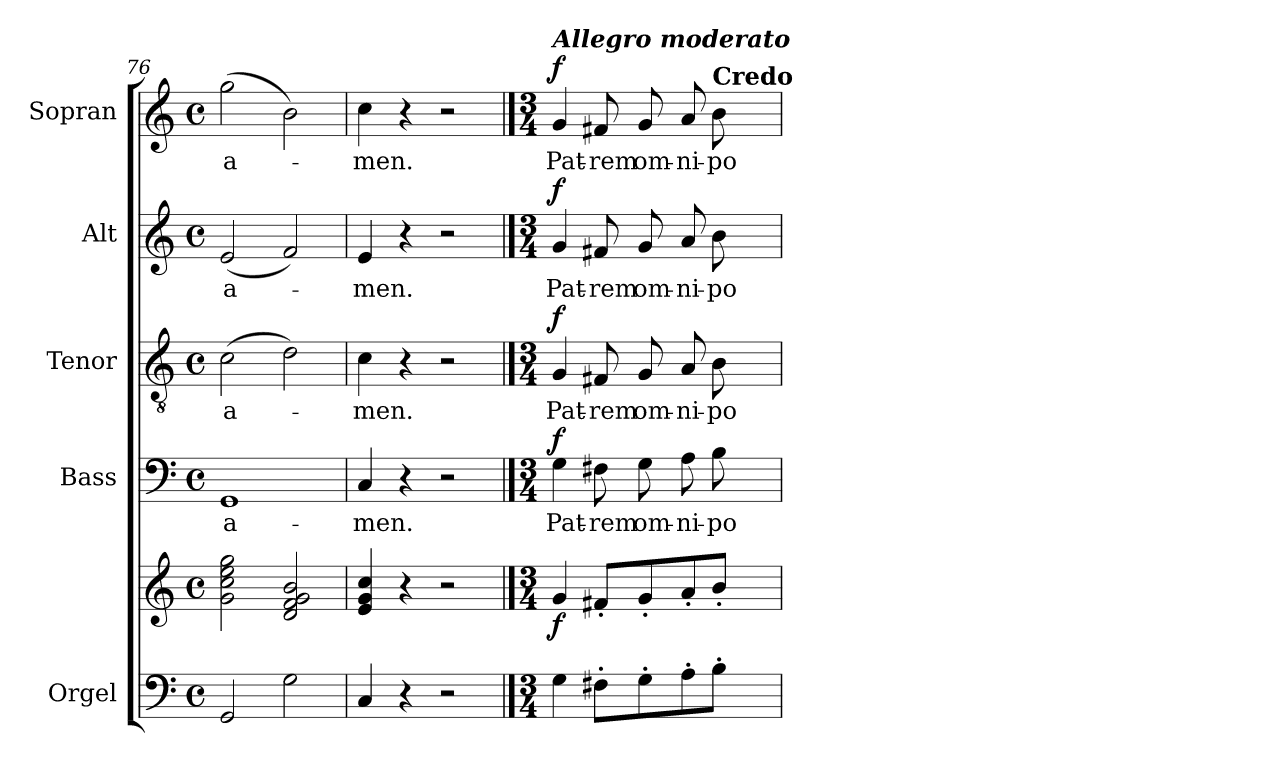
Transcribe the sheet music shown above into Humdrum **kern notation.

**kern	**kern	**dynam	**kern	**text	**dynam	**kern	**text	**dynam	**kern	**text	**dynam	**kern	**text	**dynam
*part5	*part5	*part5	*part4	*part4	*part4	*part3	*part3	*part3	*part2	*part2	*part2	*part1	*part1	*part1
*staff6	*staff5	*staff5/6	*staff4	*staff4	*staff4	*staff3	*staff3	*staff3	*staff2	*staff2	*staff2	*staff1	*staff1	*staff1
*I"Orgel	*	*	*I"Bass	*	*	*I"Tenor	*	*	*I"Alt	*	*	*I"Sopran	*	*
*I'Org.	*	*	*I'B.	*	*	*I'T.	*	*	*I'A.	*	*	*I'S.	*	*
*clefF4	*clefG2	*	*clefF4	*	*	*clefGv2	*	*	*clefG2	*	*	*clefG2	*	*
*k[]	*k[]	*	*k[]	*	*	*k[]	*	*	*k[]	*	*	*k[]	*	*
*C:	*C:	*	*C:	*	*	*C:	*	*	*C:	*	*	*C:	*	*
*M4/4	*M4/4	*	*M4/4	*	*	*M4/4	*	*	*M4/4	*	*	*M4/4	*	*
*met(c)	*met(c)	*	*met(c)	*	*	*met(c)	*	*	*met(c)	*	*	*met(c)	*	*
=76	=76	=76	=76	=76	=76	=76	=76	=76	=76	=76	=76	=76	=76	=76
!	!	!	!	!LO:LY:b	!	!	!LO:LY:b	!	!	!LO:LY:b	!	!	!LO:LY:b	!
2GG/	2g\ 2cc\ 2ee\ 2gg\	.	1GG	a-	.	(>2c\	a-	.	(<2e/	a-	.	(>2gg\	a-	.
2G\	2d/ 2f/ 2g/ 2b/	.	.	.	.	2d\)	.	.	2f/)	.	.	2b\)	.	.
=77	=77	=77	=77	=77	=77	=77	=77	=77	=77	=77	=77	=77	=77	=77
!	!	!	!	!LO:LY:b	!	!	!LO:LY:b	!	!	!LO:LY:b	!	!	!LO:LY:b	!
4C/	4e/ 4g/ 4cc/	.	4C/	-men.	.	4c\	-men.	.	4e/	-men.	.	4cc\	-men.	.
4r	4r	.	4r	.	.	4r	.	.	4r	.	.	4r	.	.
2r	2r	.	2r	.	.	2r	.	.	2r	.	.	2r	.	.
!!LO:LB:g=z
==78	==78	==78	==78	==78	==78	==78	==78	==78	==78	==78	==78	==78	==78	==78
*M3/4	*M3/4	*	*M3/4	*	*	*M3/4	*	*	*M3/4	*	*	*M3/4	*	*
!	!	!	!	!	!	!	!	!	!	!	!	!LO:TX:a:Bi:t=Allegro moderato	!	!
!	!	!LO:DY:b	!	!LO:LY:b	!LO:DY:a	!	!LO:LY:b	!LO:DY:a	!	!LO:LY:b	!LO:DY:a	!	!LO:LY:b	!LO:DY:a
4G\	4g/	f	4G\	Pat-	f	4G/	Pat-	f	4g/	Pat-	f	4g/	Pat-	f
!	!	!	!	!LO:LY:b	!	!	!LO:LY:b	!	!	!LO:LY:b	!	!	!LO:LY:b	!
8F#X'>\L	8f#X'</L	.	8F#X\	-rem	.	8F#X/	-rem	.	8f#X/	-rem	.	8f#X/	-rem	.
!	!	!	!	!LO:LY:b	!	!	!LO:LY:b	!	!	!LO:LY:b	!	!	!LO:LY:b	!
8G'>\	8g'</	.	8G\	om-	.	8G/	om-	.	8g/	om-	.	8g/	om-	.
!	!	!	!	!LO:LY:b	!	!	!LO:LY:b	!	!	!LO:LY:b	!	!	!LO:LY:b	!
8A'>\	8a'</	.	8A\	-ni-	.	8A/	-ni-	.	8a/	-ni-	.	8a/	-ni-	.
!	!	!	!	!	!	!	!	!	!	!	!	!LO:TX:a:B:t=Credo	!	!
!	!	!	!	!LO:LY:b	!	!	!LO:LY:b	!	!	!LO:LY:b	!	!	!LO:LY:b	!
8B'>\J	8b'</J	.	8B\	-po-	.	8B\	-po-	.	8b\	-po-	.	8b\	-po-	.
=	=	=	=	=	=	=	=	=	=	=	=	=	=	=
*-	*-	*-	*-	*-	*-	*-	*-	*-	*-	*-	*-	*-	*-	*-
